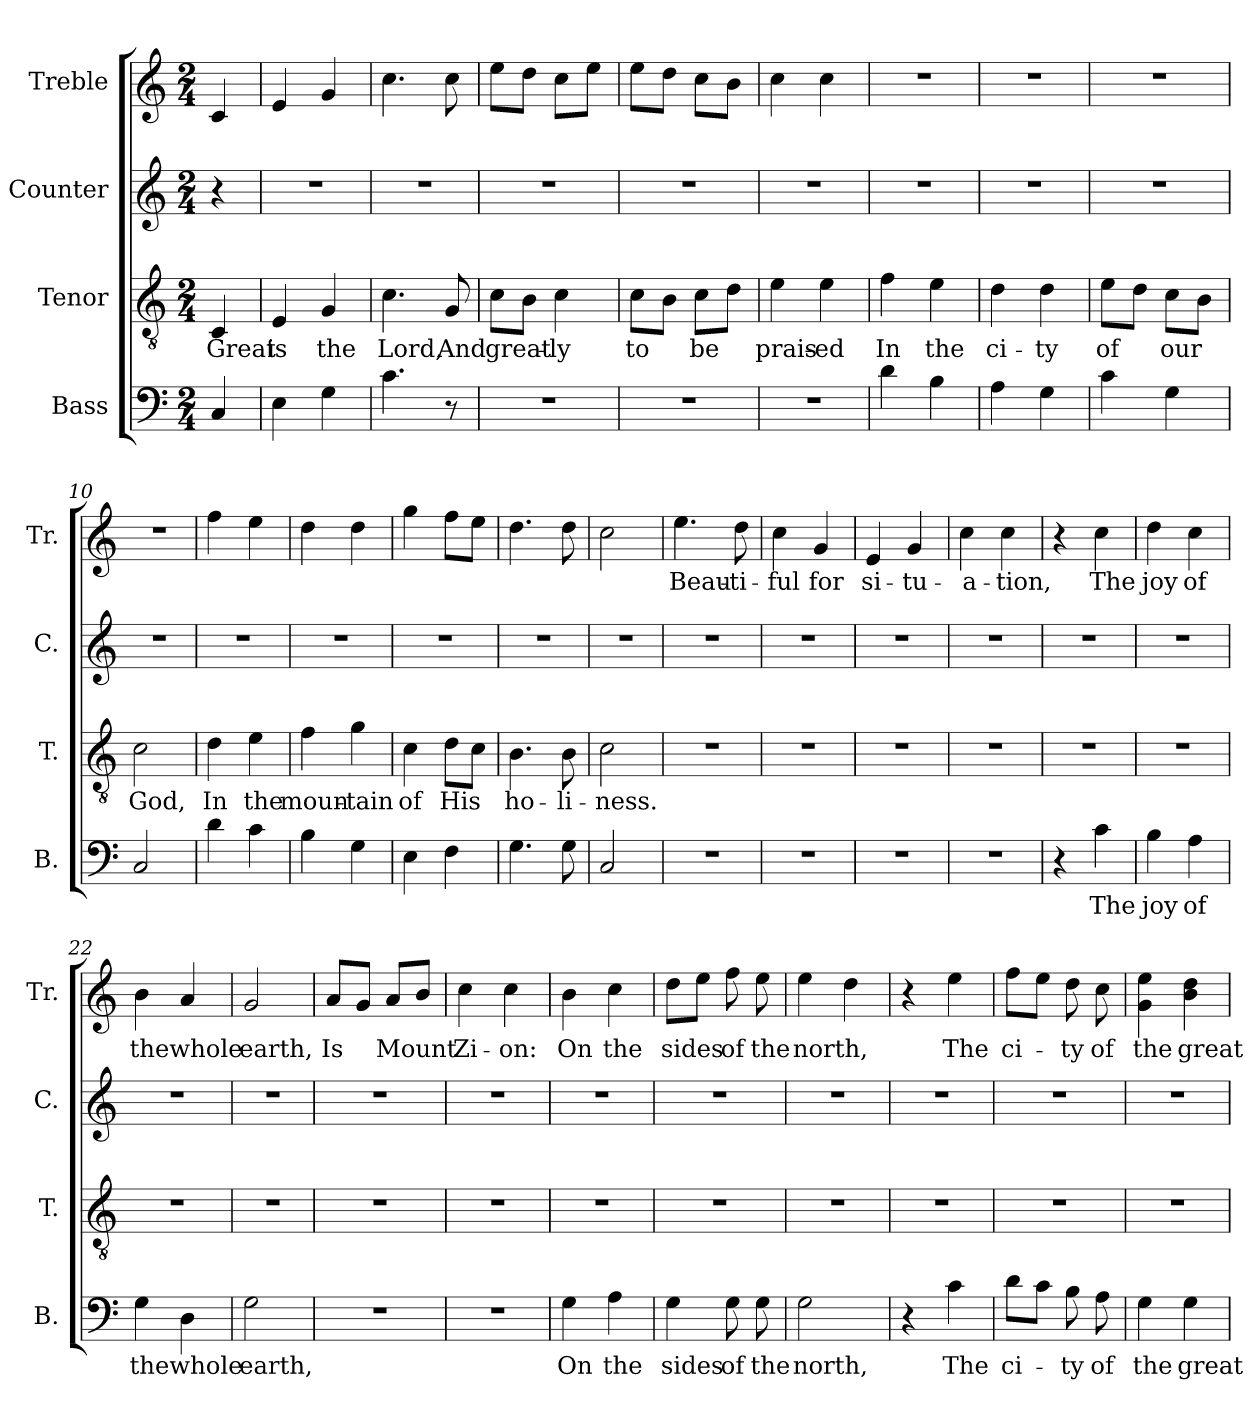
**kern	**text	**kern	**text	**kern	**kern	**text
*part4	*part4	*part3	*part3	*part2	*part1	*part1
*staff4	*staff4	*staff3	*staff3	*staff2	*staff1	*staff1
*I"Bass	*	*I"Tenor	*	*I"Counter	*I"Treble	*
*I'B.	*	*I'T.	*	*I'C.	*I'Tr.	*
*clefF4	*	*clefGv2	*	*clefG2	*clefG2	*
*k[]	*	*k[]	*	*k[]	*k[]	*
*M2/4	*	*M2/4	*	*M2/4	*M2/4	*
=1	=1	=1	=1	=1	=1	=1
4C/	.	4C/	Great	4r	4c/	.
=2	=2	=2	=2	=2	=2	=2
4E\	.	4E/	is	2r	4e/	.
4G\	.	4G/	the	.	4g/	.
=3	=3	=3	=3	=3	=3	=3
4.c\	.	4.c\	Lord,	2r	4.cc\	.
8r	.	8G/	And	.	8cc\	.
=4	=4	=4	=4	=4	=4	=4
2r	.	8c\L	great-	2r	8ee\L	.
.	.	8B\J	.	.	8dd\J	.
.	.	4c\	-ly	.	8cc\L	.
.	.	.	.	.	8ee\J	.
=5	=5	=5	=5	=5	=5	=5
2r	.	8c\L	to	2r	8ee\L	.
.	.	8B\J	.	.	8dd\J	.
.	.	8c\L	be	.	8cc\L	.
.	.	8d\J	.	.	8b\J	.
=6	=6	=6	=6	=6	=6	=6
2r	.	4e\	prais-	2r	4cc\	.
.	.	4e\	-ed	.	4cc\	.
=7	=7	=7	=7	=7	=7	=7
4d\	.	4f\	In	2r	2r	.
4B\	.	4e\	the	.	.	.
=8	=8	=8	=8	=8	=8	=8
4A\	.	4d\	ci-	2r	2r	.
4G\	.	4d\	-ty	.	.	.
=9	=9	=9	=9	=9	=9	=9
4c\	.	8e\L	of	2r	2r	.
.	.	8d\J	.	.	.	.
4G\	.	8c\L	our	.	.	.
.	.	8B\J	.	.	.	.
=10	=10	=10	=10	=10	=10	=10
2C/	.	2c\	God,	2r	2r	.
=11	=11	=11	=11	=11	=11	=11
4d\	.	4d\	In	2r	4ff\	.
4c\	.	4e\	the	.	4ee\	.
!!LO:LB:g=z
=12	=12	=12	=12	=12	=12	=12
4B\	.	4f\	moun-	2r	4dd\	.
4G\	.	4g\	-tain	.	4dd\	.
=13	=13	=13	=13	=13	=13	=13
4E\	.	4c\	of	2r	4gg\	.
4F\	.	8d\L	His	.	8ff\L	.
.	.	8c\J	.	.	8ee\J	.
=14	=14	=14	=14	=14	=14	=14
4.G\	.	4.B\	ho-	2r	4.dd\	.
8G\	.	8B\	-li-	.	8dd\	.
=15	=15	=15	=15	=15	=15	=15
2C/	.	2c\	-ness.	2r	2cc\	.
=16	=16	=16	=16	=16	=16	=16
2r	.	2r	.	2r	4.ee\	Beau-
.	.	.	.	.	8dd\	-ti-
=17	=17	=17	=17	=17	=17	=17
2r	.	2r	.	2r	4cc\	-ful
.	.	.	.	.	4g/	for
=18	=18	=18	=18	=18	=18	=18
2r	.	2r	.	2r	4e/	si-
.	.	.	.	.	4g/	-tu-
=19	=19	=19	=19	=19	=19	=19
2r	.	2r	.	2r	4cc\	-a-
.	.	.	.	.	4cc\	-tion,
=20	=20	=20	=20	=20	=20	=20
4r	.	2r	.	2r	4r	.
4c\	The	.	.	.	4cc\	The
=21	=21	=21	=21	=21	=21	=21
4B\	joy	2r	.	2r	4dd\	joy
4A\	of	.	.	.	4cc\	of
=22	=22	=22	=22	=22	=22	=22
4G\	the	2r	.	2r	4b\	the
4D\	whole	.	.	.	4a/	whole
=23	=23	=23	=23	=23	=23	=23
2G\	earth,	2r	.	2r	2g/	earth,
!!LO:LB:g=z
=24	=24	=24	=24	=24	=24	=24
2r	.	2r	.	2r	8a/L	Is
.	.	.	.	.	8g/J	.
.	.	.	.	.	8a/L	Mount
.	.	.	.	.	8b/J	.
=25	=25	=25	=25	=25	=25	=25
2r	.	2r	.	2r	4cc\	Zi-
.	.	.	.	.	4cc\	-on:
=26	=26	=26	=26	=26	=26	=26
4G\	On	2r	.	2r	4b\	On
4A\	the	.	.	.	4cc\	the
=27	=27	=27	=27	=27	=27	=27
4G\	sides	2r	.	2r	8dd\L	sides
.	.	.	.	.	8ee\J	.
8G\	of	.	.	.	8ff\	of
8G\	the	.	.	.	8ee\	the
=28	=28	=28	=28	=28	=28	=28
2G\	north,	2r	.	2r	4ee\	north,
.	.	.	.	.	4dd\	.
=29	=29	=29	=29	=29	=29	=29
4r	.	2r	.	2r	4r	.
4c\	The	.	.	.	4ee\	The
=30	=30	=30	=30	=30	=30	=30
8d\L	ci-	2r	.	2r	8ff\L	ci-
8c\J	.	.	.	.	8ee\J	.
8B\	-ty	.	.	.	8dd\	-ty
8A\	of	.	.	.	8cc\	of
=31	=31	=31	=31	=31	=31	=31
4G\	the	2r	.	2r	4g\ 4ee\	the
4G\	great	.	.	.	4b\ 4dd\	great
=	=	=	=	=	=	=
*-	*-	*-	*-	*-	*-	*-
